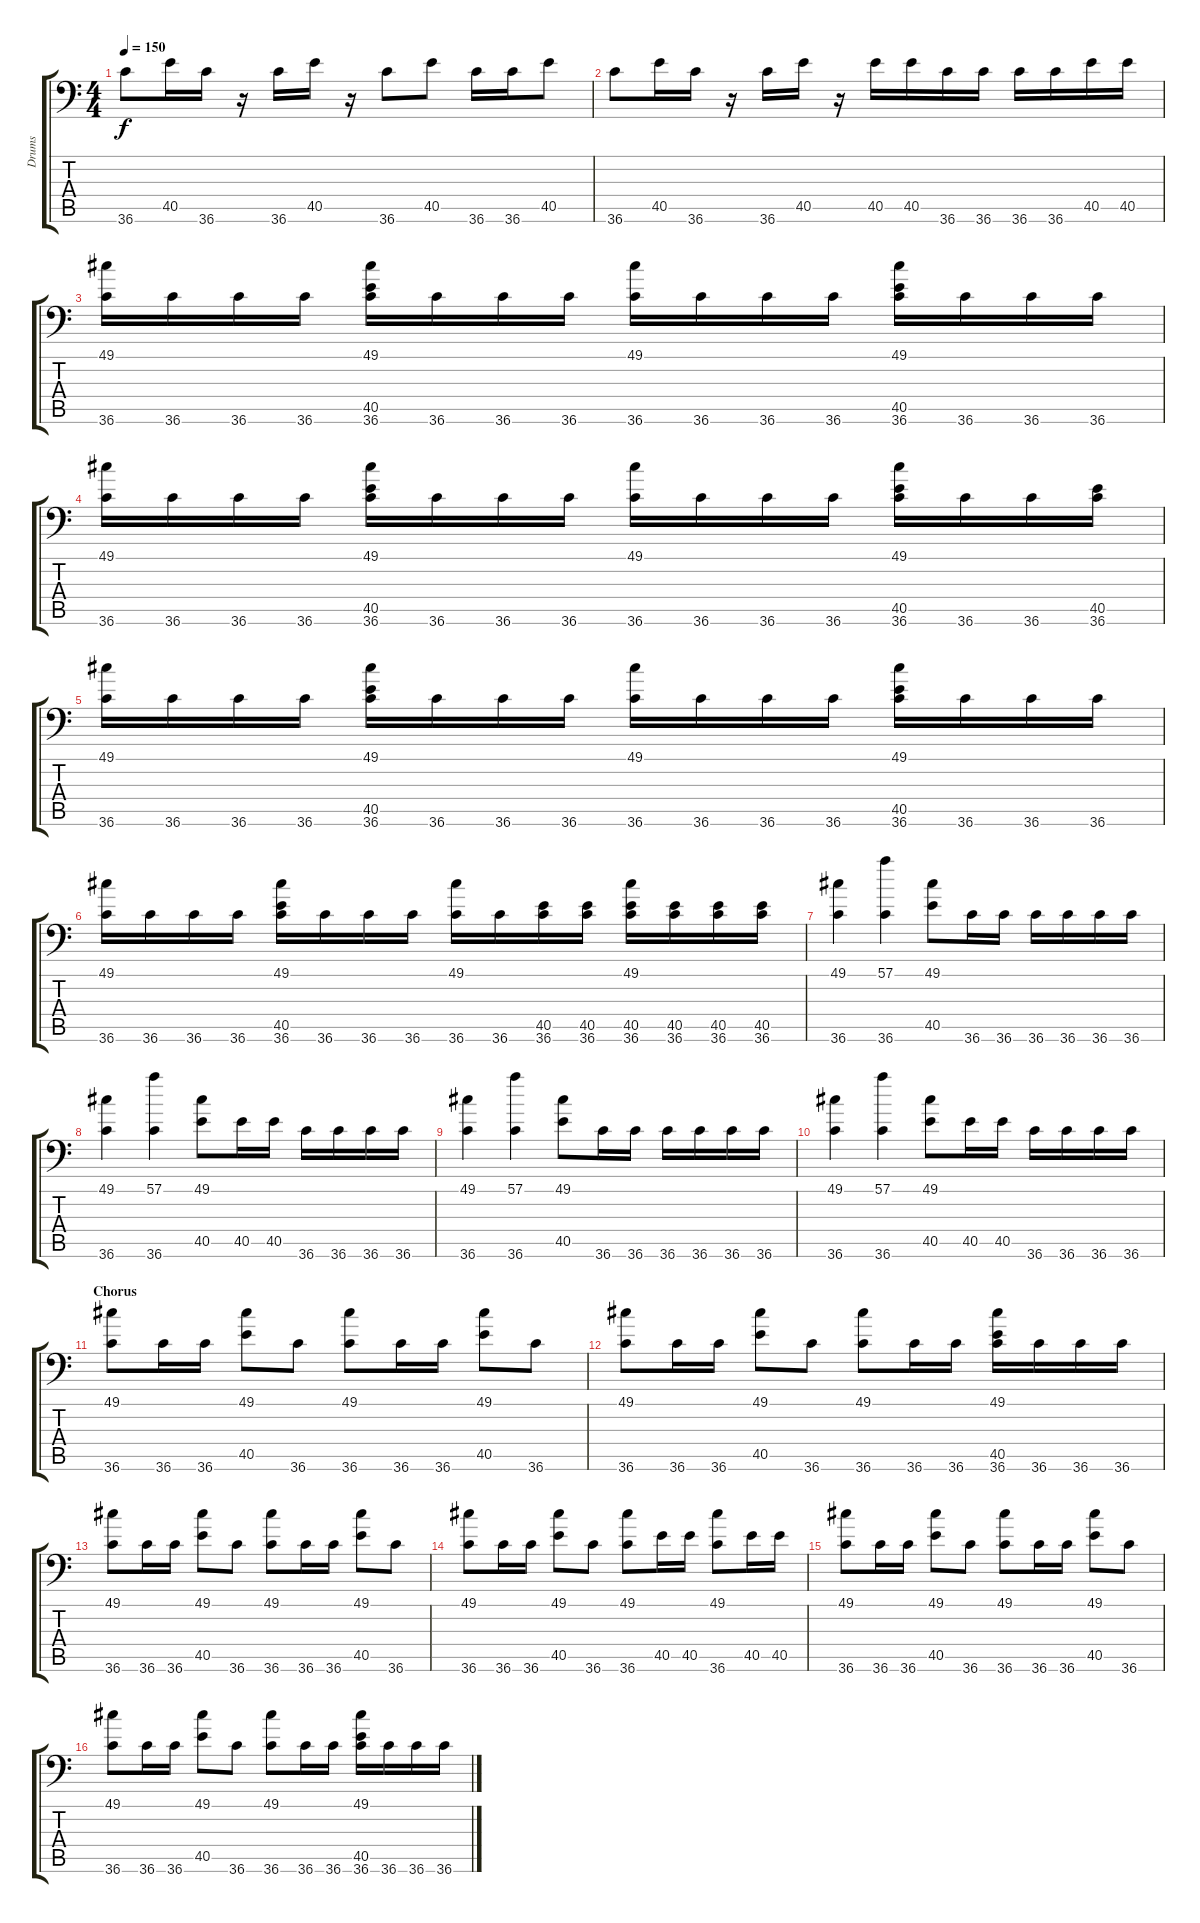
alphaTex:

\track ("Drums" "Drums") {instrument acousticgrandpiano}
\staff {score tabs}
\tuning (C-1 C-1 C-1 C-1 C-1 C-1) {hide}
\ts (4 4)
\tempo 150
\clef f4
\ks c
36.6.8{dy f} 40.5.16 36.6.16 r.16 36.6.16 40.5.16 r.16 36.6.8 40.5.8 36.6.16 36.6.16 40.5.8 |
36.6.8 40.5.16 36.6.16 r.16 36.6.16 40.5.16 r.16 40.5.16 40.5.16 36.6.16 36.6.16 36.6.16 36.6.16 40.5.16 40.5.16 |
(49.1 36.6).16 36.6.16 36.6.16 36.6.16 (49.1 40.5 36.6).16 36.6.16 36.6.16 36.6.16 (49.1 36.6).16 36.6.16 36.6.16 36.6.16 (49.1 40.5 36.6).16 36.6.16 36.6.16 36.6.16 |
(49.1 36.6).16 36.6.16 36.6.16 36.6.16 (49.1 40.5 36.6).16 36.6.16 36.6.16 36.6.16 (49.1 36.6).16 36.6.16 36.6.16 36.6.16 (49.1 40.5 36.6).16 36.6.16 36.6.16 (40.5 36.6).16 |
(49.1 36.6).16 36.6.16 36.6.16 36.6.16 (49.1 40.5 36.6).16 36.6.16 36.6.16 36.6.16 (49.1 36.6).16 36.6.16 36.6.16 36.6.16 (49.1 40.5 36.6).16 36.6.16 36.6.16 36.6.16 |
(49.1 36.6).16 36.6.16 36.6.16 36.6.16 (49.1 40.5 36.6).16 36.6.16 36.6.16 36.6.16 (49.1 36.6).16 36.6.16 (40.5 36.6).16 (40.5 36.6).16 (49.1 40.5 36.6).16 (40.5 36.6).16 (40.5 36.6).16 (40.5 36.6).16 |
(49.1 36.6).4 (57.1 36.6).4 (49.1 40.5).8 36.6.16 36.6.16 36.6.16 36.6.16 36.6.16 36.6.16 |
(49.1 36.6).4 (57.1 36.6).4 (49.1 40.5).8 40.5.16 40.5.16 36.6.16 36.6.16 36.6.16 36.6.16 |
(49.1 36.6).4 (57.1 36.6).4 (49.1 40.5).8 36.6.16 36.6.16 36.6.16 36.6.16 36.6.16 36.6.16 |
(49.1 36.6).4 (57.1 36.6).4 (49.1 40.5).8 40.5.16 40.5.16 36.6.16 36.6.16 36.6.16 36.6.16 |
\section ("" "Chorus")
(49.1 36.6).8 36.6.16 36.6.16 (49.1 40.5).8 36.6.8 (49.1 36.6).8 36.6.16 36.6.16 (49.1 40.5).8 36.6.8 |
(49.1 36.6).8 36.6.16 36.6.16 (49.1 40.5).8 36.6.8 (49.1 36.6).8 36.6.16 36.6.16 (49.1 40.5 36.6).16 36.6.16 36.6.16 36.6.16 |
(49.1 36.6).8 36.6.16 36.6.16 (49.1 40.5).8 36.6.8 (49.1 36.6).8 36.6.16 36.6.16 (49.1 40.5).8 36.6.8 |
(49.1 36.6).8 36.6.16 36.6.16 (49.1 40.5).8 36.6.8 (49.1 36.6).8 40.5.16 40.5.16 (49.1 36.6).8 40.5.16 40.5.16 |
(49.1 36.6).8 36.6.16 36.6.16 (49.1 40.5).8 36.6.8 (49.1 36.6).8 36.6.16 36.6.16 (49.1 40.5).8 36.6.8 |
(49.1 36.6).8 36.6.16 36.6.16 (49.1 40.5).8 36.6.8 (49.1 36.6).8 36.6.16 36.6.16 (49.1 40.5 36.6).16 36.6.16 36.6.16 36.6.16
